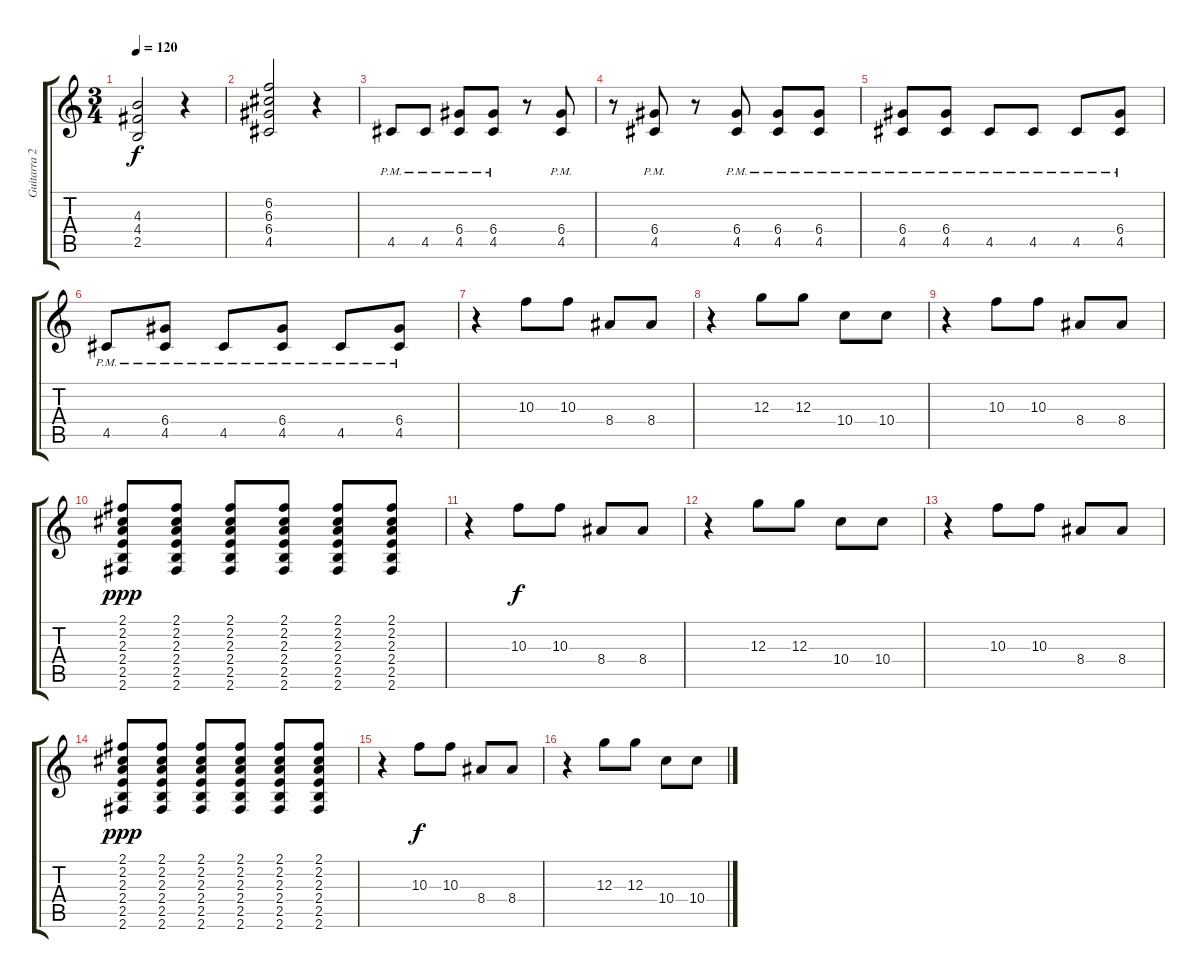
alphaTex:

\track ("Guitarra 2" "Guitarra 2") {instrument distortionguitar}
\staff {score tabs}
\tuning (E4 B3 G3 D3 A2 E2) {hide}
\ts (3 4)
\tempo 120
\clef g2
\ks c
(4.3 4.4 2.5).2{dy f} r.4 |
(6.2 6.3 6.4 4.5).2 r.4 |
4.5{pm}.8 4.5{pm}.8 (6.4 4.5{pm}).8 (6.4 4.5{pm}).8 r.8 (6.4 4.5{pm}).8 |
r.8 (6.4 4.5{pm}).8 r.8 (6.4 4.5{pm}).8 (6.4 4.5{pm}).8 (6.4 4.5{pm}).8 |
(6.4 4.5{pm}).8 (6.4 4.5{pm}).8 4.5{pm}.8 4.5{pm}.8 4.5{pm}.8 (6.4 4.5{pm}).8 |
4.5{pm}.8 (6.4 4.5{pm}).8 4.5{pm}.8 (6.4 4.5{pm}).8 4.5{pm}.8 (6.4 4.5{pm}).8 |
r.4 10.3.8 10.3.8 8.4.8 8.4.8 |
r.4 12.3.8 12.3.8 10.4.8 10.4.8 |
r.4 10.3.8 10.3.8 8.4.8 8.4.8 |
(2.1 2.2 2.3 2.4 2.5 2.6).8{dy ppp} (2.1 2.2 2.3 2.4 2.5 2.6).8 (2.1 2.2 2.3 2.4 2.5 2.6).8 (2.1 2.2 2.3 2.4 2.5 2.6).8 (2.1 2.2 2.3 2.4 2.5 2.6).8 (2.1 2.2 2.3 2.4 2.5 2.6).8 |
r.4 10.3.8{dy f} 10.3.8 8.4.8 8.4.8 |
r.4 12.3.8 12.3.8 10.4.8 10.4.8 |
r.4 10.3.8 10.3.8 8.4.8 8.4.8 |
(2.1 2.2 2.3 2.4 2.5 2.6).8{dy ppp} (2.1 2.2 2.3 2.4 2.5 2.6).8 (2.1 2.2 2.3 2.4 2.5 2.6).8 (2.1 2.2 2.3 2.4 2.5 2.6).8 (2.1 2.2 2.3 2.4 2.5 2.6).8 (2.1 2.2 2.3 2.4 2.5 2.6).8 |
r.4 10.3.8{dy f} 10.3.8 8.4.8 8.4.8 |
r.4 12.3.8 12.3.8 10.4.8 10.4.8
